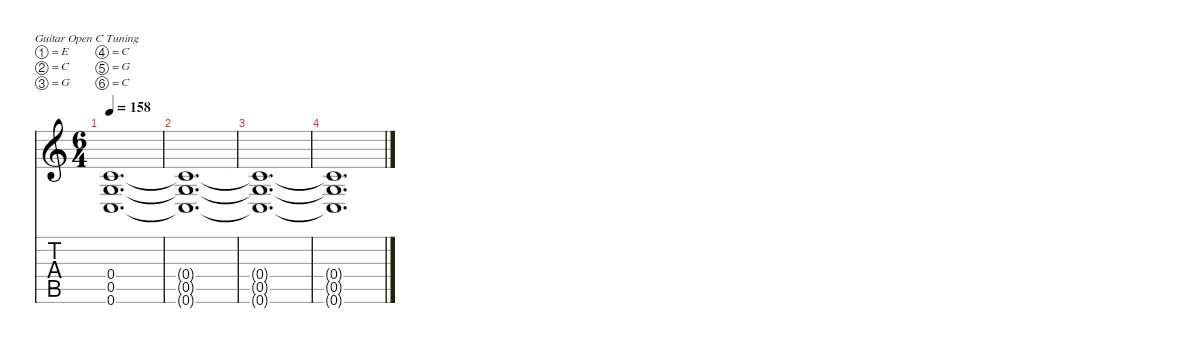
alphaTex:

\defaultSystemsLayout 4
\hideDynamics
\bracketExtendMode nobrackets
\singleTrackTrackNamePolicy hidden
\multiTrackTrackNamePolicy hidden
\firstSystemTrackNameMode fullname
\firstSystemTrackNameOrientation horizontal
\otherSystemsTrackNameOrientation horizontal
\track ("Rythm 2 - Devin" "dist.guit.") {defaultSystemsLayout 4 mute instrument distortionguitar}
\staff {score tabs}
\tuning (E4 C4 G3 C3 G2 C2)
\ts (6 4)
\tempo 158
\clef g2
\ks c
(0.4{t} 0.5{t} 0.6{t}).1{d dy f beam Up} |
(0.4{t} 0.5{t} 0.6{t}).1{d beam Up} |
(0.4{t} 0.5{t} 0.6{t}).1{d beam Up} |
(0.4{t} 0.5{t} 0.6{t}).1{d beam Up}
